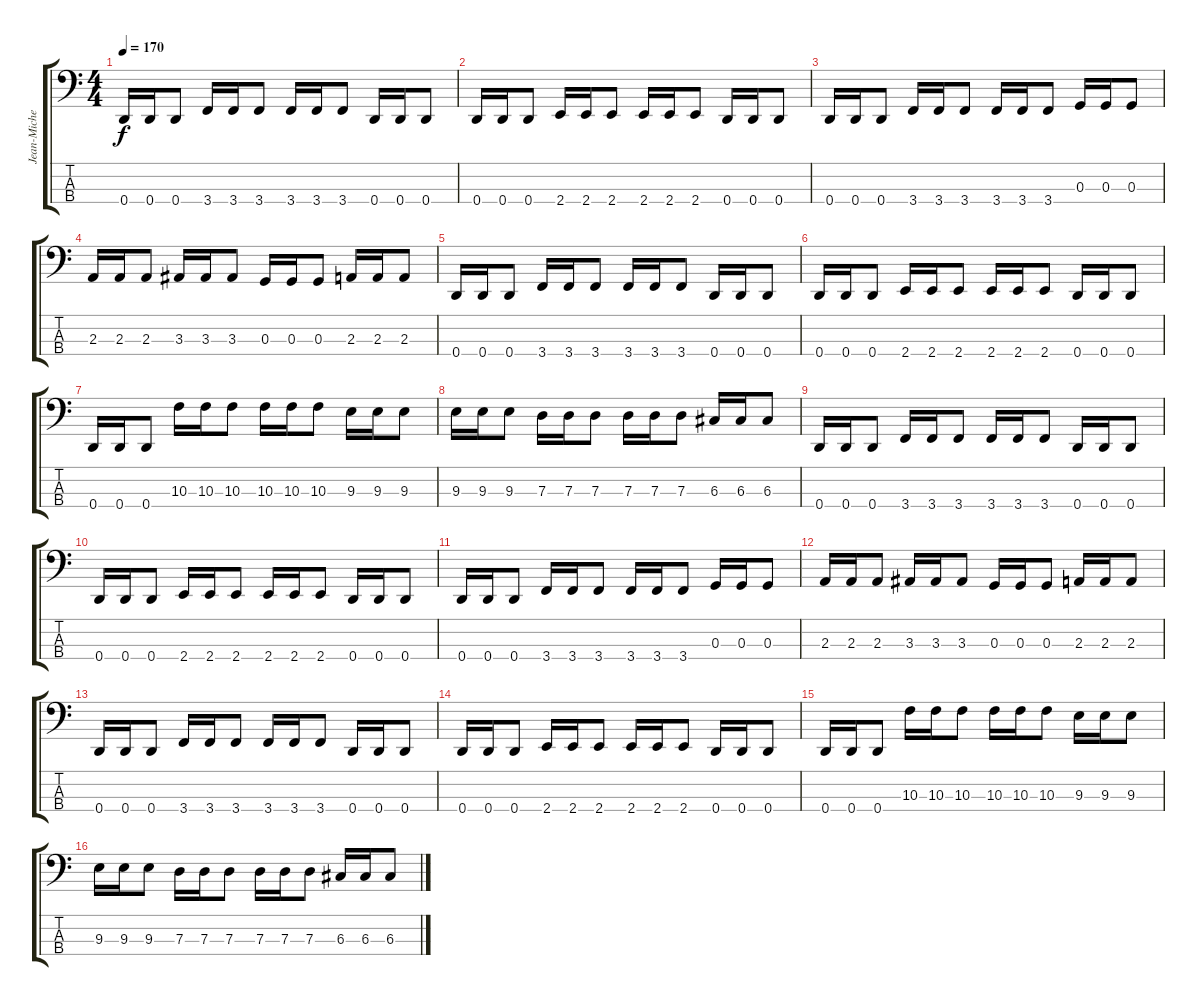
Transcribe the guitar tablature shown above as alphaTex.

\track ("Jean-Michel Labadie" "Jean-Miche") {instrument electricbasspick}
\staff {score tabs}
\tuning (F2 C2 G1 D1) {hide}
\ts (4 4)
\tempo 170
\clef f4
\ks c
0.4.16{dy f} 0.4.16 0.4.8 3.4.16 3.4.16 3.4.8 3.4.16 3.4.16 3.4.8 0.4.16 0.4.16 0.4.8 |
0.4.16 0.4.16 0.4.8 2.4.16 2.4.16 2.4.8 2.4.16 2.4.16 2.4.8 0.4.16 0.4.16 0.4.8 |
0.4.16 0.4.16 0.4.8 3.4.16 3.4.16 3.4.8 3.4.16 3.4.16 3.4.8 0.3.16 0.3.16 0.3.8 |
2.3.16 2.3.16 2.3.8 3.3.16 3.3.16 3.3.8 0.3.16 0.3.16 0.3.8 2.3.16 2.3.16 2.3.8 |
0.4.16 0.4.16 0.4.8 3.4.16 3.4.16 3.4.8 3.4.16 3.4.16 3.4.8 0.4.16 0.4.16 0.4.8 |
0.4.16 0.4.16 0.4.8 2.4.16 2.4.16 2.4.8 2.4.16 2.4.16 2.4.8 0.4.16 0.4.16 0.4.8 |
0.4.16 0.4.16 0.4.8 10.3.16 10.3.16 10.3.8 10.3.16 10.3.16 10.3.8 9.3.16 9.3.16 9.3.8 |
9.3.16 9.3.16 9.3.8 7.3.16 7.3.16 7.3.8 7.3.16 7.3.16 7.3.8 6.3.16 6.3.16 6.3.8 |
0.4.16 0.4.16 0.4.8 3.4.16 3.4.16 3.4.8 3.4.16 3.4.16 3.4.8 0.4.16 0.4.16 0.4.8 |
0.4.16 0.4.16 0.4.8 2.4.16 2.4.16 2.4.8 2.4.16 2.4.16 2.4.8 0.4.16 0.4.16 0.4.8 |
0.4.16 0.4.16 0.4.8 3.4.16 3.4.16 3.4.8 3.4.16 3.4.16 3.4.8 0.3.16 0.3.16 0.3.8 |
2.3.16 2.3.16 2.3.8 3.3.16 3.3.16 3.3.8 0.3.16 0.3.16 0.3.8 2.3.16 2.3.16 2.3.8 |
0.4.16 0.4.16 0.4.8 3.4.16 3.4.16 3.4.8 3.4.16 3.4.16 3.4.8 0.4.16 0.4.16 0.4.8 |
0.4.16 0.4.16 0.4.8 2.4.16 2.4.16 2.4.8 2.4.16 2.4.16 2.4.8 0.4.16 0.4.16 0.4.8 |
0.4.16 0.4.16 0.4.8 10.3.16 10.3.16 10.3.8 10.3.16 10.3.16 10.3.8 9.3.16 9.3.16 9.3.8 |
9.3.16 9.3.16 9.3.8 7.3.16 7.3.16 7.3.8 7.3.16 7.3.16 7.3.8 6.3.16 6.3.16 6.3.8
